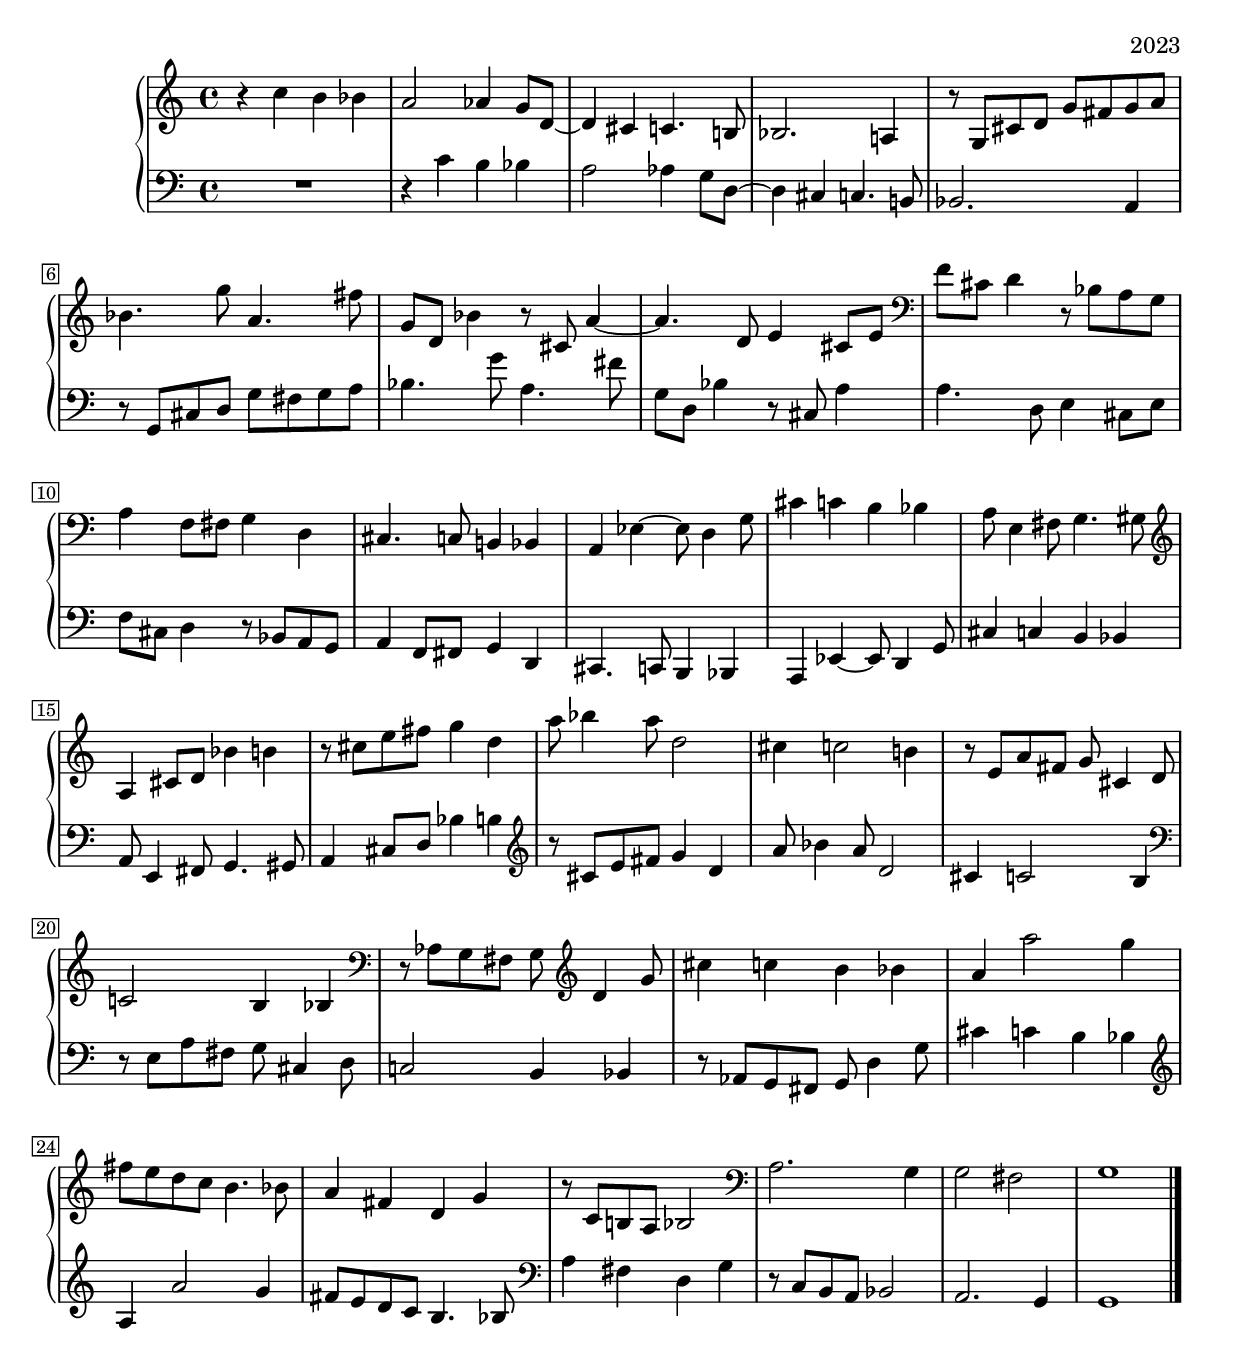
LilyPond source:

Global = {
  \key c \major
  \time 4/4
  \include "../global.ly"
}

Soprano = \context Voice = "one" \relative c'' {
  \voiceOne
  \stemNeutral\tieNeutral
  \override MultiMeasureRest.staff-position = #0
  \override Rest.staff-position = #0
  \label #'CanoneCromatico
  %1
  | r4 c b bes
  | a2 aes4 g8 d~
  | d4 cis c4. b8
  | bes2. a4
  %5
  | r8 g cis d g fis g a
  | bes4. g'8 a,4. fis'8
  | g,8 d bes'4 r8 cis, a'4~
  | a4. d,8 e4 cis8 e
  | \clef "bass" f cis d4 r8 bes a g
  %10
  | a4 f8 fis g4 d
  | cis4. c8 b4 bes
  | a ees'~ ees8 d4 g8
  | cis4 c b bes
  | a8 e4 fis8 g4. gis8
  %15
  | \clef "treble" a4 cis8 d bes'4 b
  | r8 cis e fis g4 d
  | a'8 bes4 a8 d,2
  | cis4 c2 b4
  | r8 e, a fis g cis,4 d8
  %20
  | c2 b4 bes
  | \clef "bass" r8 aes g fis g \clef "treble" d'4 g8
  | cis4 c b bes
  | a a'2 g4
  | fis8 e d c b4. bes8
  %25
  | a4 fis d g
  | r8 c, b a bes2
  | \clef "bass" a2. g4
  | g2 fis
  | g1
    \fine
}

Bass = \context Voice = "four" \relative c' {
  \voiceFour
  \stemNeutral\tieNeutral
  \override MultiMeasureRest.staff-position = #0
  \override Rest.staff-position = #0
  %1
  | R1
  | r4 c b bes
  | a2 aes4 g8 d~
  | d4 cis c4. b8
  %5
  | bes2. a4
  | r8 g cis d g fis g a
  | bes4. g'8 a,4. fis'8
  | g,8 d bes'4 r8 cis, a'4
  | a4. d,8 e4 cis8 e
  %10
  | f cis d4 r8 bes a g
  | a4 f8 fis g4 d
  | cis4. c8 b4 bes
  | a ees'~ ees8 d4 g8
  | cis4 c b bes
  %15
  | a8 e4 fis8 g4. gis8
  | a4 cis8 d bes'4 b
  | \clef "treble" r8 cis e fis g4 d
  | a'8 bes4 a8 d,2
  | cis4 c2 b4
  %20
  | \clef "bass" r8 e, a fis g cis,4 d8
  | c2 b4 bes
  | r8 aes g fis g d'4 g8
  | cis4 c b bes
  | \clef "treble"  a a'2 g4
  %25
  | fis8 e d c b4. bes8
  | \clef "bass" a4 fis d g
  | r8 c, b a bes2
  | a2. g4
  | g1
    \fine
}

\score {
  \new PianoStaff
  <<
    \accidentalStyle Score.piano
    \context Staff = "upper" <<
      \set Staff.midiInstrument = #"acoustic grand"
      \Global
      \clef treble
      \Soprano
    >>
    \context Staff = "lower" <<
      \set Staff.midiInstrument = #"acoustic grand"
      \Global
      \clef bass
      \Bass
    >>
  >>
  \header {
    composer = "Andrea Turchetto"
    opus = "2023"
    title = \markup {
      "Canone cromatico"
    }
    subtitle = ##f
  }
  \layout {
    \context {
      \PianoStaff
      \override Parentheses.font-size = #-2
      \override TextScript.font-shape = #'italic
      \override TextScript.font-size = #-1
    }
  }
  \midi {
    \tempo 4 = 72
  }
}
